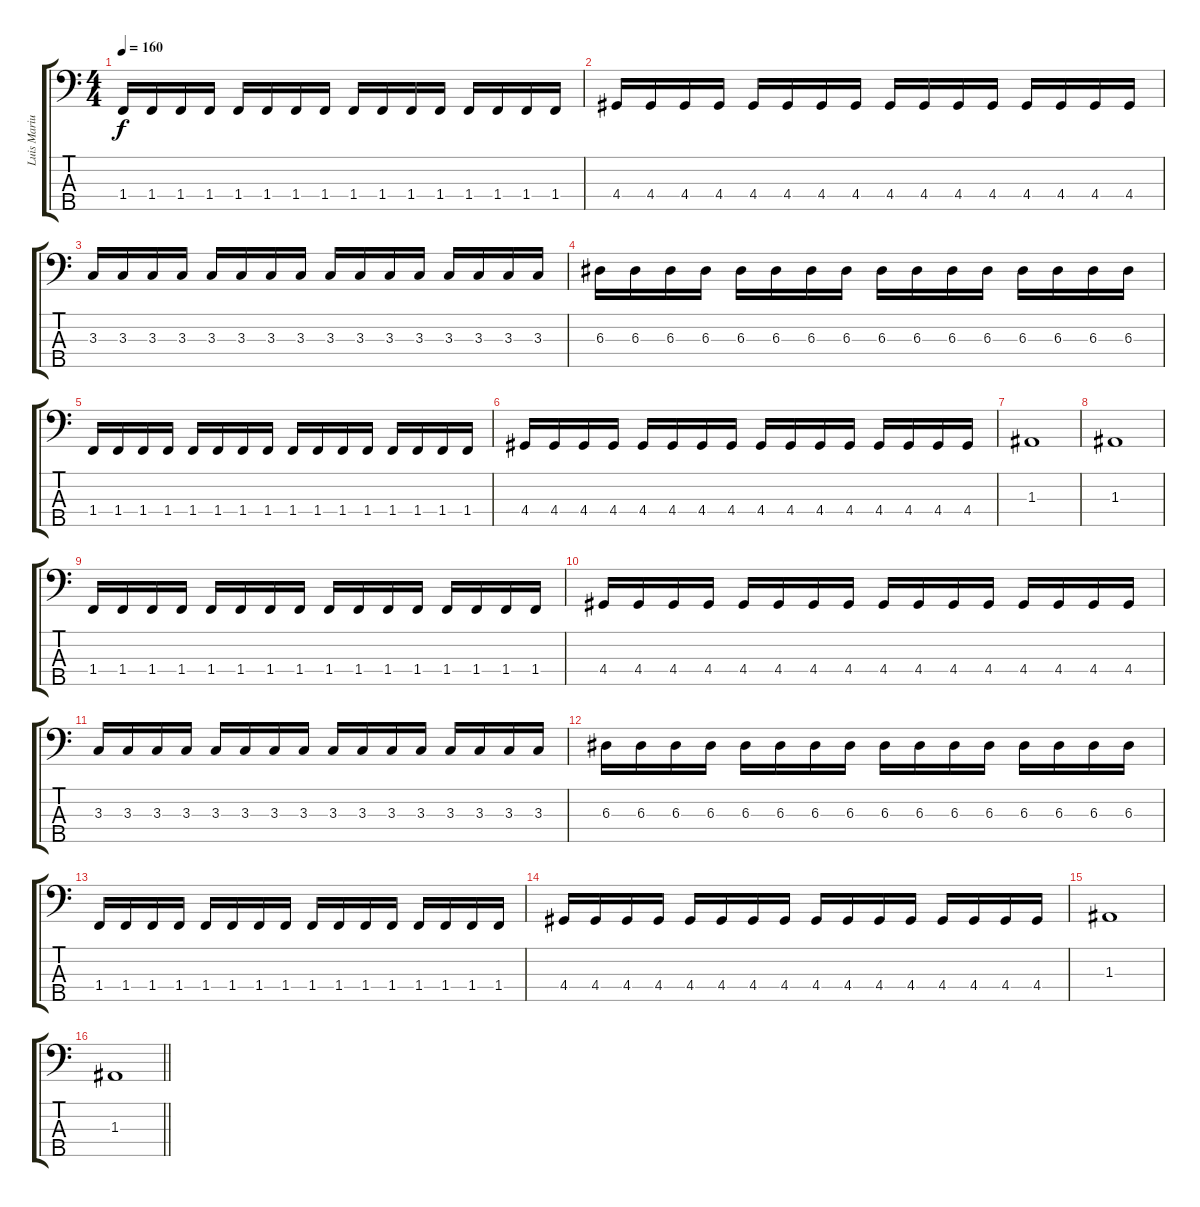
\track ("Luis Mariutti" "Luis Mariu") {instrument electricbassfinger}
\staff {score tabs}
\tuning (G2 D2 A1 E1 B0) {hide}
\ts (4 4)
\tempo 160
\clef f4
\ks c
1.4.16{dy f} 1.4.16 1.4.16 1.4.16 1.4.16 1.4.16 1.4.16 1.4.16 1.4.16 1.4.16 1.4.16 1.4.16 1.4.16 1.4.16 1.4.16 1.4.16 |
4.4.16 4.4.16 4.4.16 4.4.16 4.4.16 4.4.16 4.4.16 4.4.16 4.4.16 4.4.16 4.4.16 4.4.16 4.4.16 4.4.16 4.4.16 4.4.16 |
3.3.16 3.3.16 3.3.16 3.3.16 3.3.16 3.3.16 3.3.16 3.3.16 3.3.16 3.3.16 3.3.16 3.3.16 3.3.16 3.3.16 3.3.16 3.3.16 |
6.3.16 6.3.16 6.3.16 6.3.16 6.3.16 6.3.16 6.3.16 6.3.16 6.3.16 6.3.16 6.3.16 6.3.16 6.3.16 6.3.16 6.3.16 6.3.16 |
1.4.16 1.4.16 1.4.16 1.4.16 1.4.16 1.4.16 1.4.16 1.4.16 1.4.16 1.4.16 1.4.16 1.4.16 1.4.16 1.4.16 1.4.16 1.4.16 |
4.4.16 4.4.16 4.4.16 4.4.16 4.4.16 4.4.16 4.4.16 4.4.16 4.4.16 4.4.16 4.4.16 4.4.16 4.4.16 4.4.16 4.4.16 4.4.16 |
1.3.1 |
1.3.1 |
1.4.16 1.4.16 1.4.16 1.4.16 1.4.16 1.4.16 1.4.16 1.4.16 1.4.16 1.4.16 1.4.16 1.4.16 1.4.16 1.4.16 1.4.16 1.4.16 |
4.4.16 4.4.16 4.4.16 4.4.16 4.4.16 4.4.16 4.4.16 4.4.16 4.4.16 4.4.16 4.4.16 4.4.16 4.4.16 4.4.16 4.4.16 4.4.16 |
3.3.16 3.3.16 3.3.16 3.3.16 3.3.16 3.3.16 3.3.16 3.3.16 3.3.16 3.3.16 3.3.16 3.3.16 3.3.16 3.3.16 3.3.16 3.3.16 |
6.3.16 6.3.16 6.3.16 6.3.16 6.3.16 6.3.16 6.3.16 6.3.16 6.3.16 6.3.16 6.3.16 6.3.16 6.3.16 6.3.16 6.3.16 6.3.16 |
1.4.16 1.4.16 1.4.16 1.4.16 1.4.16 1.4.16 1.4.16 1.4.16 1.4.16 1.4.16 1.4.16 1.4.16 1.4.16 1.4.16 1.4.16 1.4.16 |
4.4.16 4.4.16 4.4.16 4.4.16 4.4.16 4.4.16 4.4.16 4.4.16 4.4.16 4.4.16 4.4.16 4.4.16 4.4.16 4.4.16 4.4.16 4.4.16 |
1.3.1 |
\barLineRight lightlight
1.3.1
